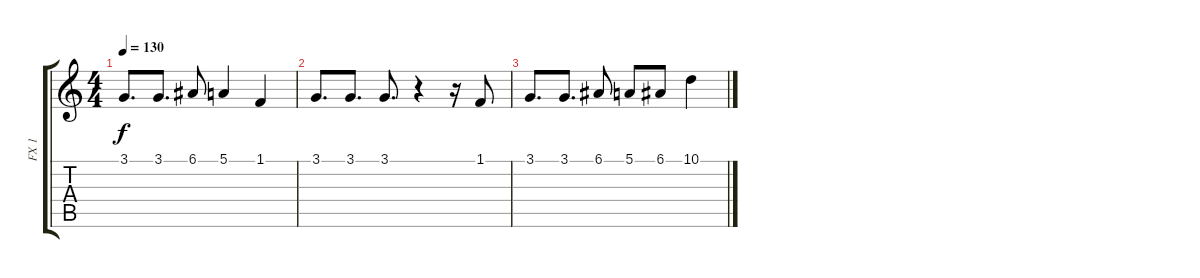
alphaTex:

\track ("FX 1" "FX 1") {instrument lead1square}
\staff {score tabs}
\tuning (E4 B3 G3 D3 A2 E2) {hide}
\ts (4 4)
\tempo 130
\clef g2
\ks c
3.1.8{d dy f} 3.1.8{d} 6.1.8 5.1.4 1.1.4 |
3.1.8{d} 3.1.8{d} 3.1.8{d} r.4 r.16 1.1.8 |
3.1.8{d} 3.1.8{d} 6.1.8 5.1.8 6.1.8 10.1.4
